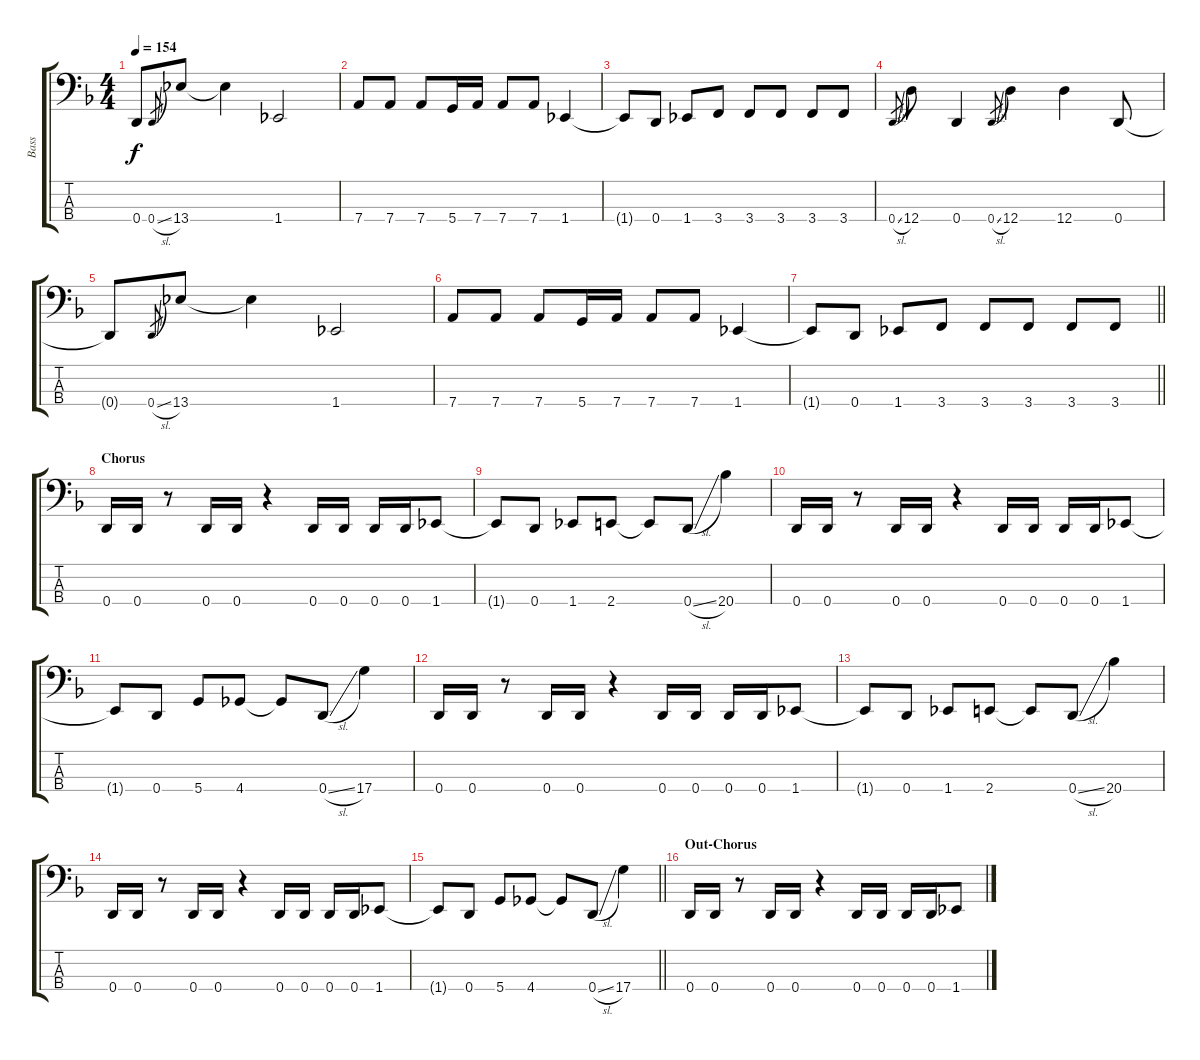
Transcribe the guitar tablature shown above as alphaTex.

\track ("Bass" "Bass") {instrument electricbasspick}
\staff {score tabs}
\tuning (G2 D2 A1 D1) {hide}
\ts (4 4)
\tempo 154
\clef f4
\ks dminor
0.4{t}.8{dy f} 0.4{sl}.8{gr} 13.4.8 13.4{t}.4 1.4.2 |
7.4.8 7.4.8 7.4.8 5.4.16 7.4.16 7.4.8 7.4.8 1.4.4 |
1.4{t}.8 0.4.8 1.4.8 3.4.8 3.4.8 3.4.8 3.4.8 3.4.8 |
0.4{sl}.8{gr} 12.4.8 0.4.4 0.4{sl}.8{gr} 12.4.4 12.4.4 0.4.8 |
0.4{t}.8 0.4{sl}.8{gr} 13.4.8 13.4{t}.4 1.4.2 |
7.4.8 7.4.8 7.4.8 5.4.16 7.4.16 7.4.8 7.4.8 1.4.4 |
\barLineRight lightlight
1.4{t}.8 0.4.8 1.4.8 3.4.8 3.4.8 3.4.8 3.4.8 3.4.8 |
\section ("" "Chorus")
0.4.16 0.4.16 r.8 0.4.16 0.4.16 r.4 0.4.16 0.4.16 0.4.16 0.4.16 1.4.8 |
1.4{t}.8 0.4.8 1.4.8 2.4.8 2.4{t}.8 0.4{sl}.8 20.4.4 |
0.4.16 0.4.16 r.8 0.4.16 0.4.16 r.4 0.4.16 0.4.16 0.4.16 0.4.16 1.4.8 |
1.4{t}.8 0.4.8 5.4.8 4.4.8 4.4{t}.8 0.4{sl}.8 17.4.4 |
0.4.16 0.4.16 r.8 0.4.16 0.4.16 r.4 0.4.16 0.4.16 0.4.16 0.4.16 1.4.8 |
1.4{t}.8 0.4.8 1.4.8 2.4.8 2.4{t}.8 0.4{sl}.8 20.4.4 |
0.4.16 0.4.16 r.8 0.4.16 0.4.16 r.4 0.4.16 0.4.16 0.4.16 0.4.16 1.4.8 |
\barLineRight lightlight
1.4{t}.8 0.4.8 5.4.8 4.4.8 4.4{t}.8 0.4{sl}.8 17.4.4 |
\section ("" "Out-Chorus")
0.4.16 0.4.16 r.8 0.4.16 0.4.16 r.4 0.4.16 0.4.16 0.4.16 0.4.16 1.4.8
